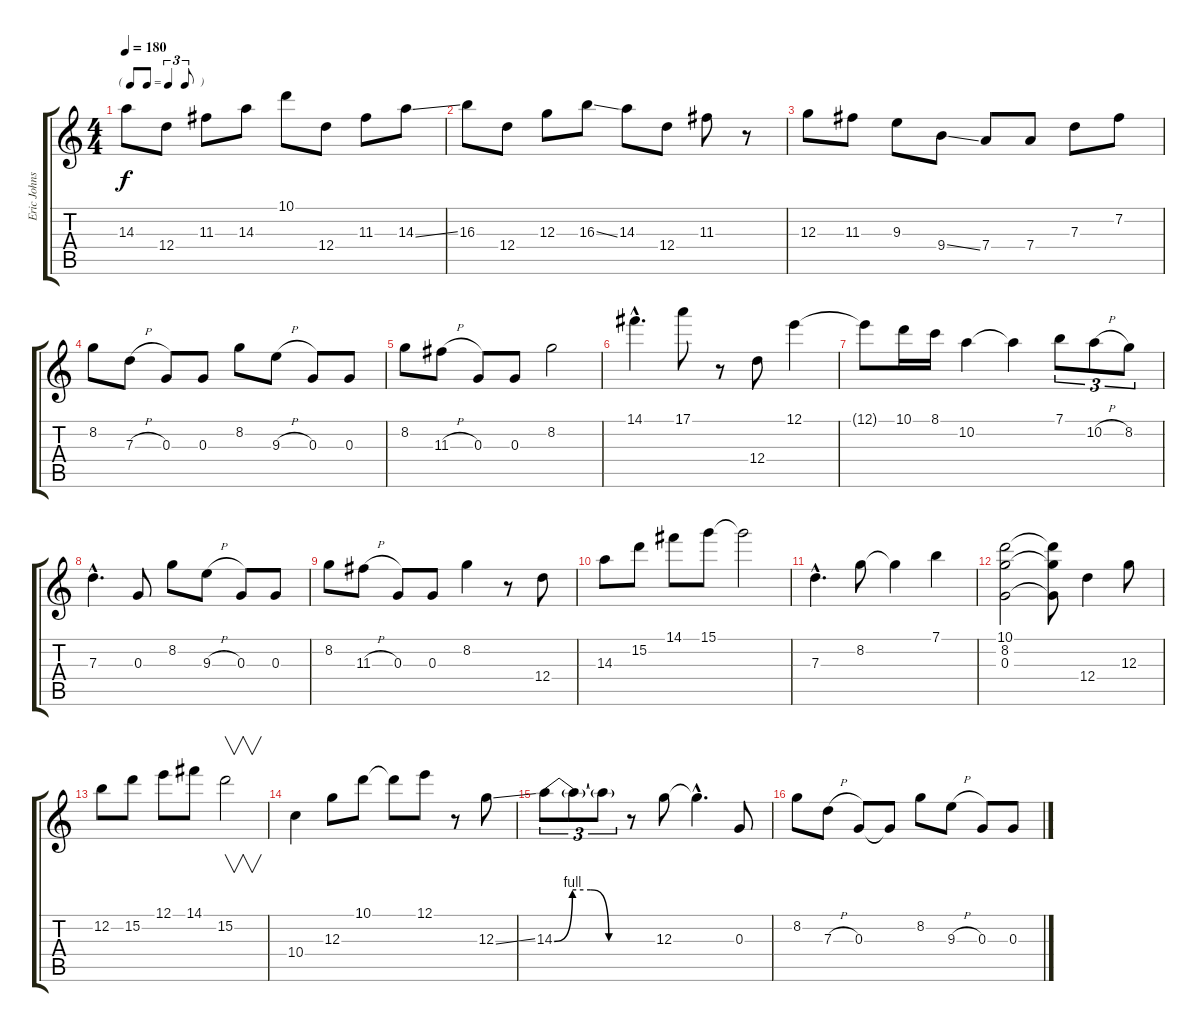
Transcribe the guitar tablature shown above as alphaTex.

\track ("Eric Johnson" "Eric Johns") {instrument distortionguitar}
\staff {score tabs}
\tuning (E4 B3 G3 D3 A2 E2) {hide}
\ts (4 4)
\tf triplet8th
\tempo 180
\clef g2
\ks c
14.3.8{dy f} 12.4.8 11.3.8 14.3.8 10.1.8 12.4.8 11.3.8 14.3{ss}.8 |
16.3.8 12.4.8 12.3.8 16.3{ss}.8 14.3.8 12.4.8 11.3.8 r.8 |
12.3.8 11.3.8 9.3.8 9.4{ss}.8 7.4.8 7.4.8 7.3.8 7.2.8 |
8.2.8 7.3{h}.8 0.3.8 0.3.8 8.2.8 9.3{h}.8 0.3.8 0.3.8 |
8.2.8 11.3{h}.8 0.3.8 0.3.8 8.2.2 |
14.1{hac}.4{d} 17.1.8 r.8 12.4.8 12.1.4 |
12.1{t}.8 10.1.16 8.1.16 10.2.4 10.2{t}.4 7.1.8{tu (3 2)} 10.2{h}.8{tu (3 2)} 8.2.8{tu (3 2)} |
7.3{hac}.4{d} 0.3.8 8.2.8 9.3{h}.8 0.3.8 0.3.8 |
8.2.8 11.3{h}.8 0.3.8 0.3.8 8.2.4 r.8 12.4.8 |
14.3.8 15.2.8 14.1.8 15.1.8 15.1{t}.2 |
7.3{hac}.4{d} 8.2.8 8.2{t}.4 7.1.4 |
(10.1 8.2 0.3).2 (10.1{t} 8.2{t} 0.3{t}).8 12.4.4 12.3.8 |
12.2.8 15.2.8 12.1.8 14.1.8 15.2.2{v} |
10.4.4 12.3.8 10.1.8 10.1{t}.8 12.1.8 r.8 12.3{ss}.8 |
14.3{be (custom 0 0 15 4 30 4 45 0 60 0)}.8{tu (3 2)} 14.3{t}.8{tu (3 2)} 14.3{t}.8{tu (3 2)} r.8 12.3.8 12.3{hac t}.4{d} 0.3.8 |
8.2.8 7.3{h}.8 0.3.8 0.3{t}.8 8.2.8 9.3{h}.8 0.3.8 0.3.8
